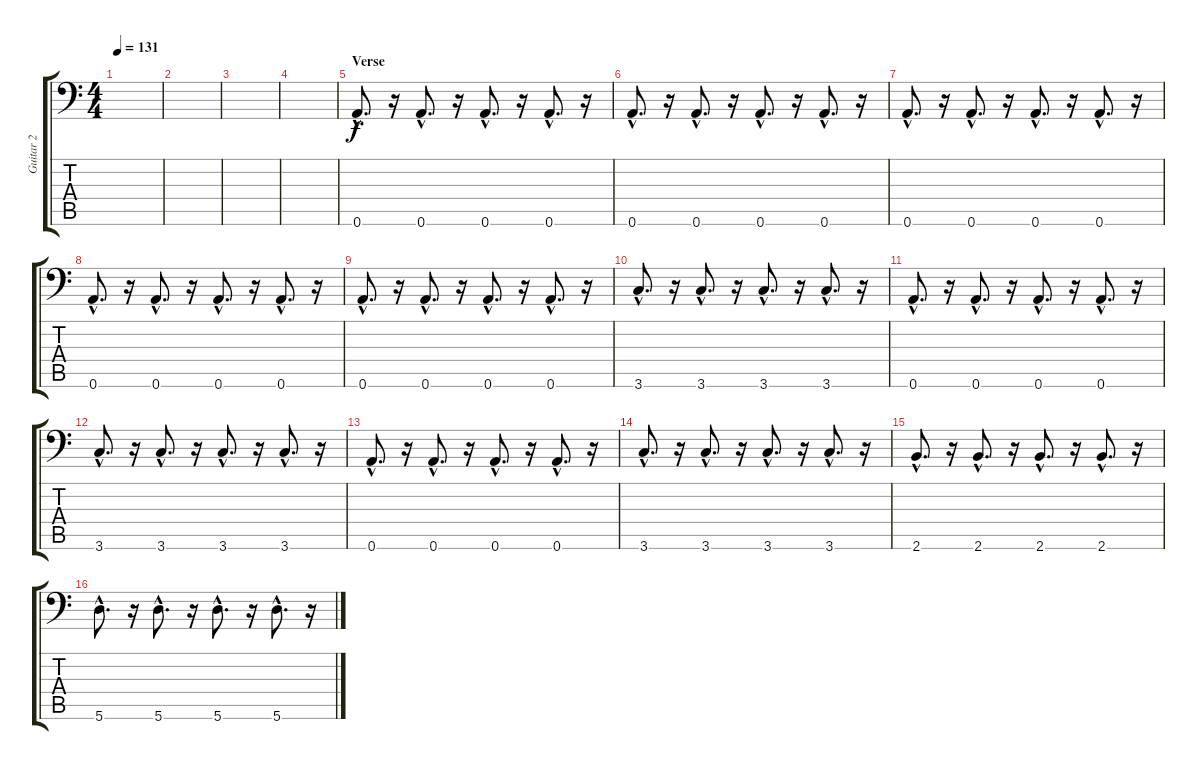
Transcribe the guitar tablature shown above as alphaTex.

\track ("Guitar 2" "Guitar 2") {instrument acousticguitarnylon}
\staff {score tabs}
\tuning (E4 B3 G3 D3 A2 A1) {hide}
\ts (4 4)
\tempo 131
\clef f4
\ks c
|
|
|
|
\section ("" "Verse")
0.6{hac}.8{d} r.16 0.6{hac}.8{d} r.16 0.6{hac}.8{d} r.16 0.6{hac}.8{d} r.16 |
0.6{hac}.8{d} r.16 0.6{hac}.8{d} r.16 0.6{hac}.8{d} r.16 0.6{hac}.8{d} r.16 |
0.6{hac}.8{d} r.16 0.6{hac}.8{d} r.16 0.6{hac}.8{d} r.16 0.6{hac}.8{d} r.16 |
0.6{hac}.8{d} r.16 0.6{hac}.8{d} r.16 0.6{hac}.8{d} r.16 0.6{hac}.8{d} r.16 |
0.6{hac}.8{d} r.16 0.6{hac}.8{d} r.16 0.6{hac}.8{d} r.16 0.6{hac}.8{d} r.16 |
3.6{hac}.8{d} r.16 3.6{hac}.8{d} r.16 3.6{hac}.8{d} r.16 3.6{hac}.8{d} r.16 |
0.6{hac}.8{d} r.16 0.6{hac}.8{d} r.16 0.6{hac}.8{d} r.16 0.6{hac}.8{d} r.16 |
3.6{hac}.8{d} r.16 3.6{hac}.8{d} r.16 3.6{hac}.8{d} r.16 3.6{hac}.8{d} r.16 |
0.6{hac}.8{d} r.16 0.6{hac}.8{d} r.16 0.6{hac}.8{d} r.16 0.6{hac}.8{d} r.16 |
3.6{hac}.8{d} r.16 3.6{hac}.8{d} r.16 3.6{hac}.8{d} r.16 3.6{hac}.8{d} r.16 |
2.6{hac}.8{d} r.16 2.6{hac}.8{d} r.16 2.6{hac}.8{d} r.16 2.6{hac}.8{d} r.16 |
5.6{hac}.8{d} r.16 5.6{hac}.8{d} r.16 5.6{hac}.8{d} r.16 5.6{hac}.8{d} r.16
